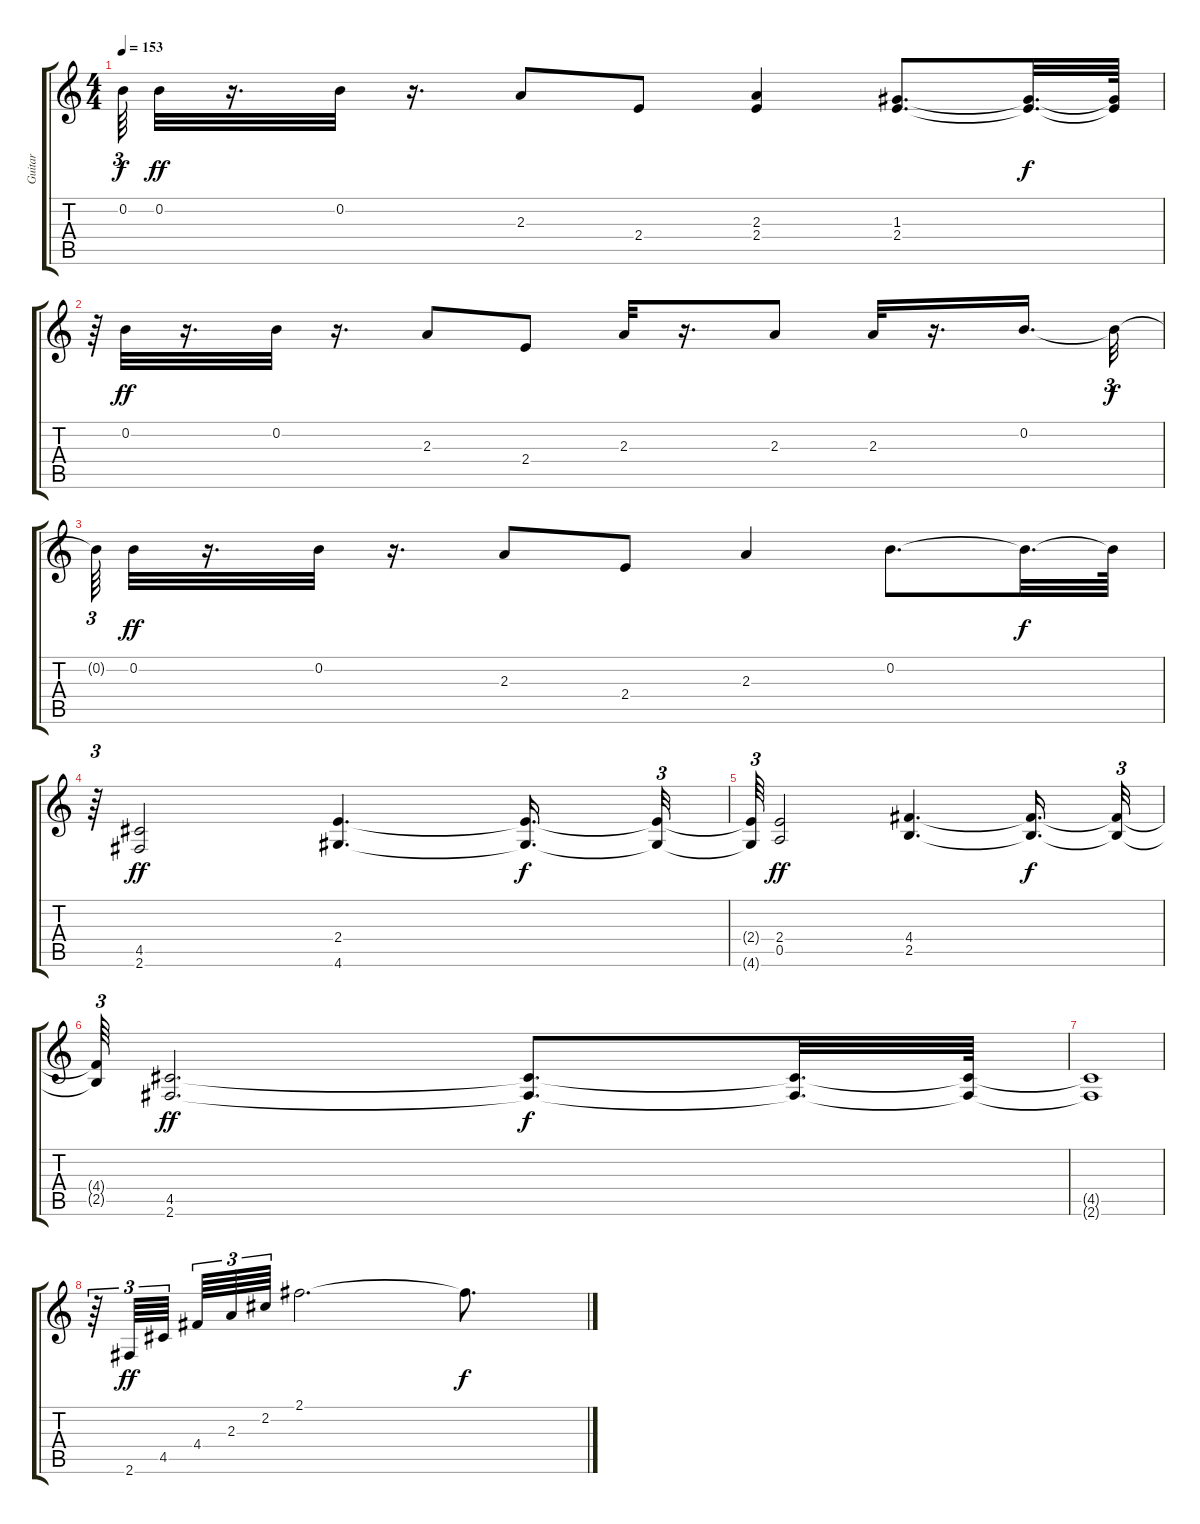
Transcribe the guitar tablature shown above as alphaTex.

\track ("Guitar" "Guitar") {instrument distortionguitar}
\staff {score tabs}
\tuning (E4 B3 G3 D3 A2 E2) {hide}
\ts (4 4)
\tempo 153
\clef g2
\ks c
0.2{t}.64{tu (3 2) dy f} 0.2.32{dy ff} r.16{d} 0.2.32 r.16{d} 2.3.8 2.4.8 (2.3 2.4).4 (1.3 2.4).8{d} (1.3{t} 2.4{t}).32{d dy f} (1.3{t} 2.4{t}).64 |
r.64{tu (3 2)} 0.2.32{dy ff} r.16{d} 0.2.32 r.16{d} 2.3.8 2.4.8 2.3.32 r.16{d} 2.3.8 2.3.32 r.16{d} 0.2.16{d} 0.2{t}.32{tu (3 2) dy f} |
0.2{t}.64{tu (3 2)} 0.2.32{dy ff} r.16{d} 0.2.32 r.16{d} 2.3.8 2.4.8 2.3.4 0.2.8{d} 0.2{t}.32{d dy f} 0.2{t}.64 |
r.64{tu (3 2)} (4.5 2.6).2{dy ff} (2.4 4.6).4{d} (2.4{t} 4.6{t}).16{d dy f} (2.4{t} 4.6{t}).32{tu (3 2)} |
(2.4{t} 4.6{t}).64{tu (3 2)} (2.4 0.5).2{dy ff} (4.4 2.5).4{d} (4.4{t} 2.5{t}).16{d dy f} (4.4{t} 2.5{t}).32{tu (3 2)} |
(4.4{t} 2.5{t}).64{tu (3 2)} (4.5 2.6).2{d dy ff} (4.5{t} 2.6{t}).8{d dy f} (4.5{t} 2.6{t}).32{d} (4.5{t} 2.6{t}).64 |
(4.5{t} 2.6{t}).1 |
r.64{tu (3 2)} 2.6.64{tu (3 2) dy ff} 4.5.64{tu (3 2) beam splitsecondary} 4.4.64{tu (3 2)} 2.3.64{tu (3 2)} 2.2.64{tu (3 2)} 2.1.2{d} 2.1{t}.8{d dy f}
